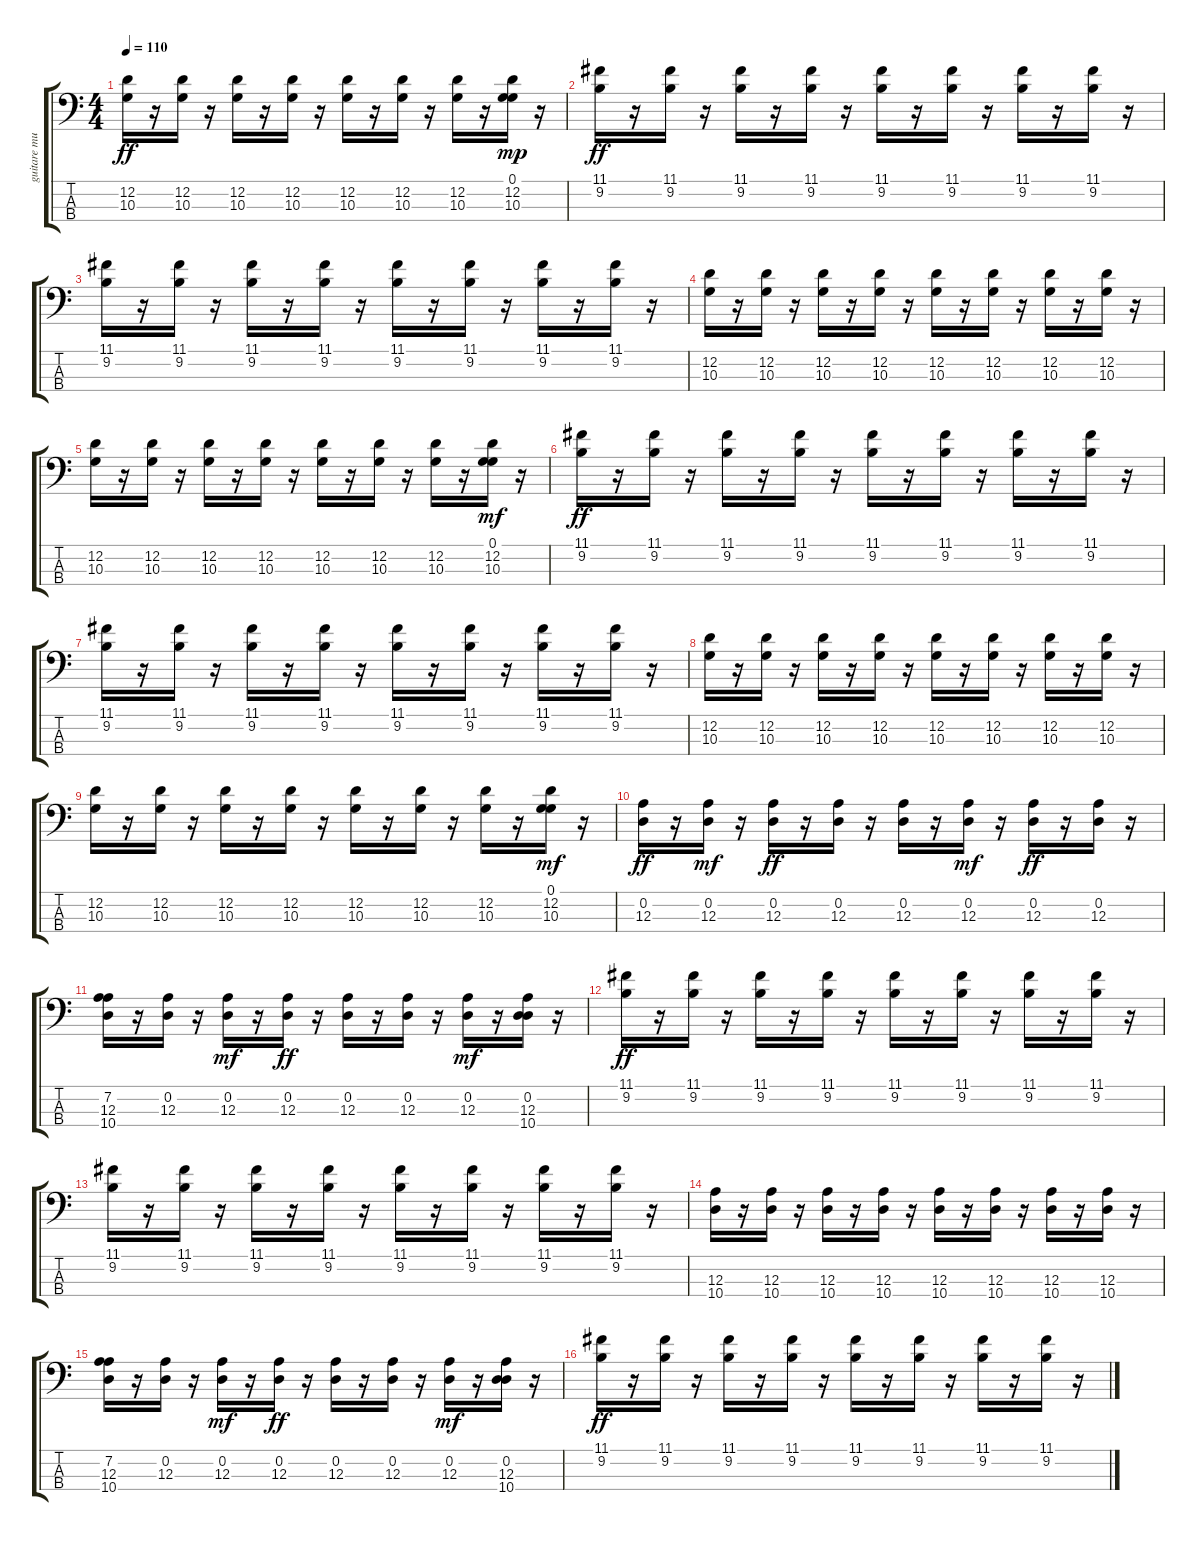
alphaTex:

\track ("guitare mute basse" "guitare mu") {instrument electricguitarmuted}
\staff {score tabs}
\tuning (G2 D2 A1 E1) {hide}
\ts (4 4)
\tempo 110
\clef f4
\ks c
(12.2 10.3).16{dy ff} r.16 (12.2 10.3).16 r.16 (12.2 10.3).16 r.16 (12.2 10.3).16 r.16 (12.2 10.3).16 r.16 (12.2 10.3).16 r.16 (12.2 10.3).16 r.16 (0.1 12.2 10.3).16{dy mp} r.16 |
(11.1 9.2).16{dy ff} r.16 (11.1 9.2).16 r.16 (11.1 9.2).16 r.16 (11.1 9.2).16 r.16 (11.1 9.2).16 r.16 (11.1 9.2).16 r.16 (11.1 9.2).16 r.16 (11.1 9.2).16 r.16 |
(11.1 9.2).16 r.16 (11.1 9.2).16 r.16 (11.1 9.2).16 r.16 (11.1 9.2).16 r.16 (11.1 9.2).16 r.16 (11.1 9.2).16 r.16 (11.1 9.2).16 r.16 (11.1 9.2).16 r.16 |
(12.2 10.3).16 r.16 (12.2 10.3).16 r.16 (12.2 10.3).16 r.16 (12.2 10.3).16 r.16 (12.2 10.3).16 r.16 (12.2 10.3).16 r.16 (12.2 10.3).16 r.16 (12.2 10.3).16 r.16 |
(12.2 10.3).16 r.16 (12.2 10.3).16 r.16 (12.2 10.3).16 r.16 (12.2 10.3).16 r.16 (12.2 10.3).16 r.16 (12.2 10.3).16 r.16 (12.2 10.3).16 r.16 (0.1 12.2 10.3).16{dy mf} r.16 |
(11.1 9.2).16{dy ff} r.16 (11.1 9.2).16 r.16 (11.1 9.2).16 r.16 (11.1 9.2).16 r.16 (11.1 9.2).16 r.16 (11.1 9.2).16 r.16 (11.1 9.2).16 r.16 (11.1 9.2).16 r.16 |
(11.1 9.2).16 r.16 (11.1 9.2).16 r.16 (11.1 9.2).16 r.16 (11.1 9.2).16 r.16 (11.1 9.2).16 r.16 (11.1 9.2).16 r.16 (11.1 9.2).16 r.16 (11.1 9.2).16 r.16 |
(12.2 10.3).16 r.16 (12.2 10.3).16 r.16 (12.2 10.3).16 r.16 (12.2 10.3).16 r.16 (12.2 10.3).16 r.16 (12.2 10.3).16 r.16 (12.2 10.3).16 r.16 (12.2 10.3).16 r.16 |
(12.2 10.3).16 r.16 (12.2 10.3).16 r.16 (12.2 10.3).16 r.16 (12.2 10.3).16 r.16 (12.2 10.3).16 r.16 (12.2 10.3).16 r.16 (12.2 10.3).16 r.16 (0.1 12.2 10.3).16{dy mf} r.16 |
(0.2 12.3).16{dy ff} r.16 (0.2 12.3).16{dy mf} r.16 (0.2 12.3).16{dy ff} r.16 (0.2 12.3).16 r.16 (0.2 12.3).16 r.16 (0.2 12.3).16{dy mf} r.16 (0.2 12.3).16{dy ff} r.16 (0.2 12.3).16 r.16 |
(7.2 12.3 10.4).16 r.16 (0.2 12.3).16 r.16 (0.2 12.3).16{dy mf} r.16 (0.2 12.3).16{dy ff} r.16 (0.2 12.3).16 r.16 (0.2 12.3).16 r.16 (0.2 12.3).16{dy mf} r.16 (0.2 12.3 10.4).16 r.16 |
(11.1 9.2).16{dy ff} r.16 (11.1 9.2).16 r.16 (11.1 9.2).16 r.16 (11.1 9.2).16 r.16 (11.1 9.2).16 r.16 (11.1 9.2).16 r.16 (11.1 9.2).16 r.16 (11.1 9.2).16 r.16 |
(11.1 9.2).16 r.16 (11.1 9.2).16 r.16 (11.1 9.2).16 r.16 (11.1 9.2).16 r.16 (11.1 9.2).16 r.16 (11.1 9.2).16 r.16 (11.1 9.2).16 r.16 (11.1 9.2).16 r.16 |
(12.3 10.4).16 r.16 (12.3 10.4).16 r.16 (12.3 10.4).16 r.16 (12.3 10.4).16 r.16 (12.3 10.4).16 r.16 (12.3 10.4).16 r.16 (12.3 10.4).16 r.16 (12.3 10.4).16 r.16 |
(7.2 12.3 10.4).16 r.16 (0.2 12.3).16 r.16 (0.2 12.3).16{dy mf} r.16 (0.2 12.3).16{dy ff} r.16 (0.2 12.3).16 r.16 (0.2 12.3).16 r.16 (0.2 12.3).16{dy mf} r.16 (0.2 12.3 10.4).16 r.16 |
(11.1 9.2).16{dy ff} r.16 (11.1 9.2).16 r.16 (11.1 9.2).16 r.16 (11.1 9.2).16 r.16 (11.1 9.2).16 r.16 (11.1 9.2).16 r.16 (11.1 9.2).16 r.16 (11.1 9.2).16 r.16
